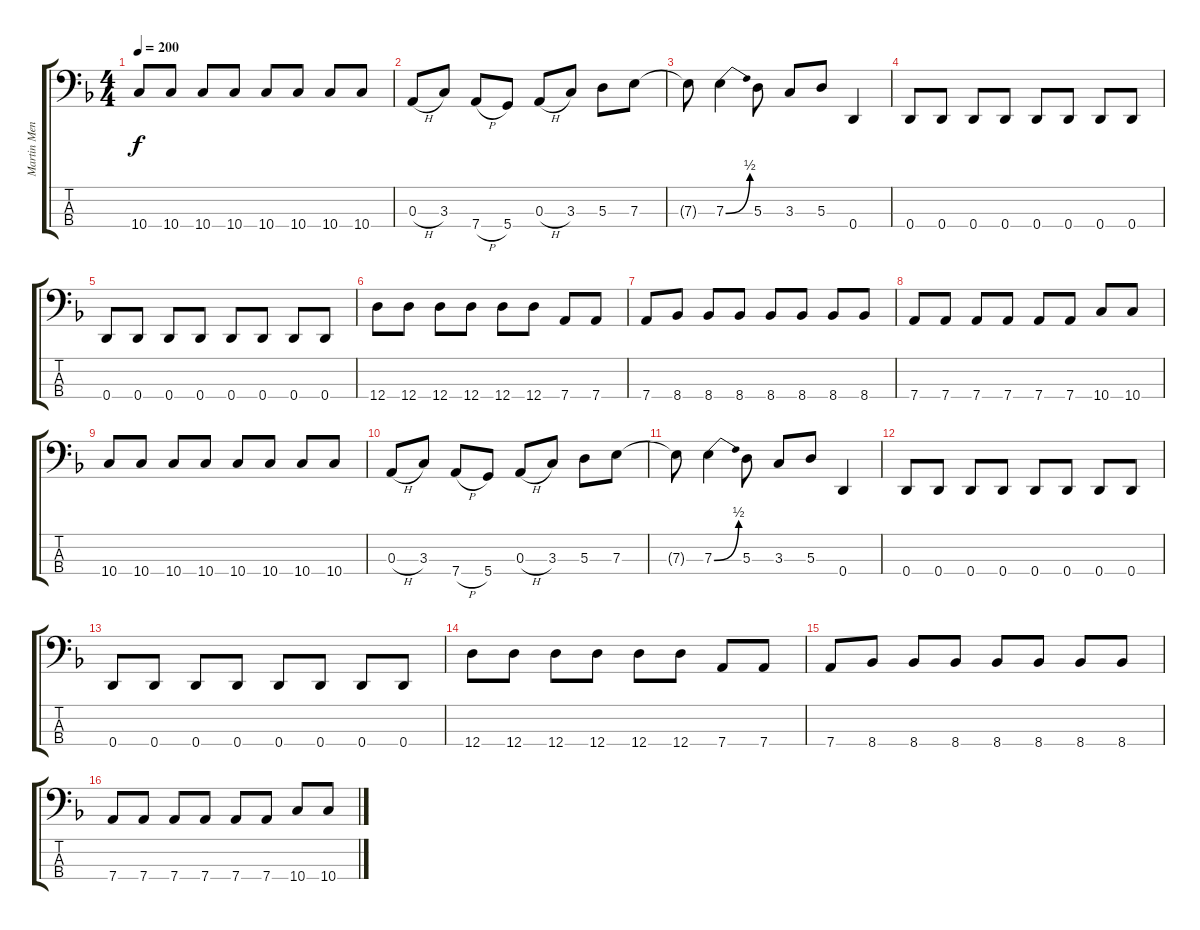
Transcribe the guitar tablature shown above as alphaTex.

\track ("Martin Mendez" "Martin Men") {instrument electricbassfinger}
\staff {score tabs}
\tuning (G2 D2 A1 D1) {hide}
\ts (4 4)
\tempo 200
\clef f4
\ks f
10.4.8{dy f} 10.4.8 10.4.8 10.4.8 10.4.8 10.4.8 10.4.8 10.4.8 |
0.3{h}.8 3.3.8 7.4{h}.8 5.4.8 0.3{h}.8 3.3.8 5.3.8 7.3.8 |
7.3{t}.8 7.3{be (bend 0 0 60 2)}.4 5.3.8 3.3.8 5.3.8 0.4.4 |
0.4.8 0.4.8 0.4.8 0.4.8 0.4.8 0.4.8 0.4.8 0.4.8 |
0.4.8 0.4.8 0.4.8 0.4.8 0.4.8 0.4.8 0.4.8 0.4.8 |
12.4.8 12.4.8 12.4.8 12.4.8 12.4.8 12.4.8 7.4.8 7.4.8 |
7.4.8 8.4.8 8.4.8 8.4.8 8.4.8 8.4.8 8.4.8 8.4.8 |
7.4.8 7.4.8 7.4.8 7.4.8 7.4.8 7.4.8 10.4.8 10.4.8 |
10.4.8 10.4.8 10.4.8 10.4.8 10.4.8 10.4.8 10.4.8 10.4.8 |
0.3{h}.8 3.3.8 7.4{h}.8 5.4.8 0.3{h}.8 3.3.8 5.3.8 7.3.8 |
7.3{t}.8 7.3{be (bend 0 0 60 2)}.4 5.3.8 3.3.8 5.3.8 0.4.4 |
0.4.8 0.4.8 0.4.8 0.4.8 0.4.8 0.4.8 0.4.8 0.4.8 |
0.4.8 0.4.8 0.4.8 0.4.8 0.4.8 0.4.8 0.4.8 0.4.8 |
12.4.8 12.4.8 12.4.8 12.4.8 12.4.8 12.4.8 7.4.8 7.4.8 |
7.4.8 8.4.8 8.4.8 8.4.8 8.4.8 8.4.8 8.4.8 8.4.8 |
7.4.8 7.4.8 7.4.8 7.4.8 7.4.8 7.4.8 10.4.8 10.4.8
